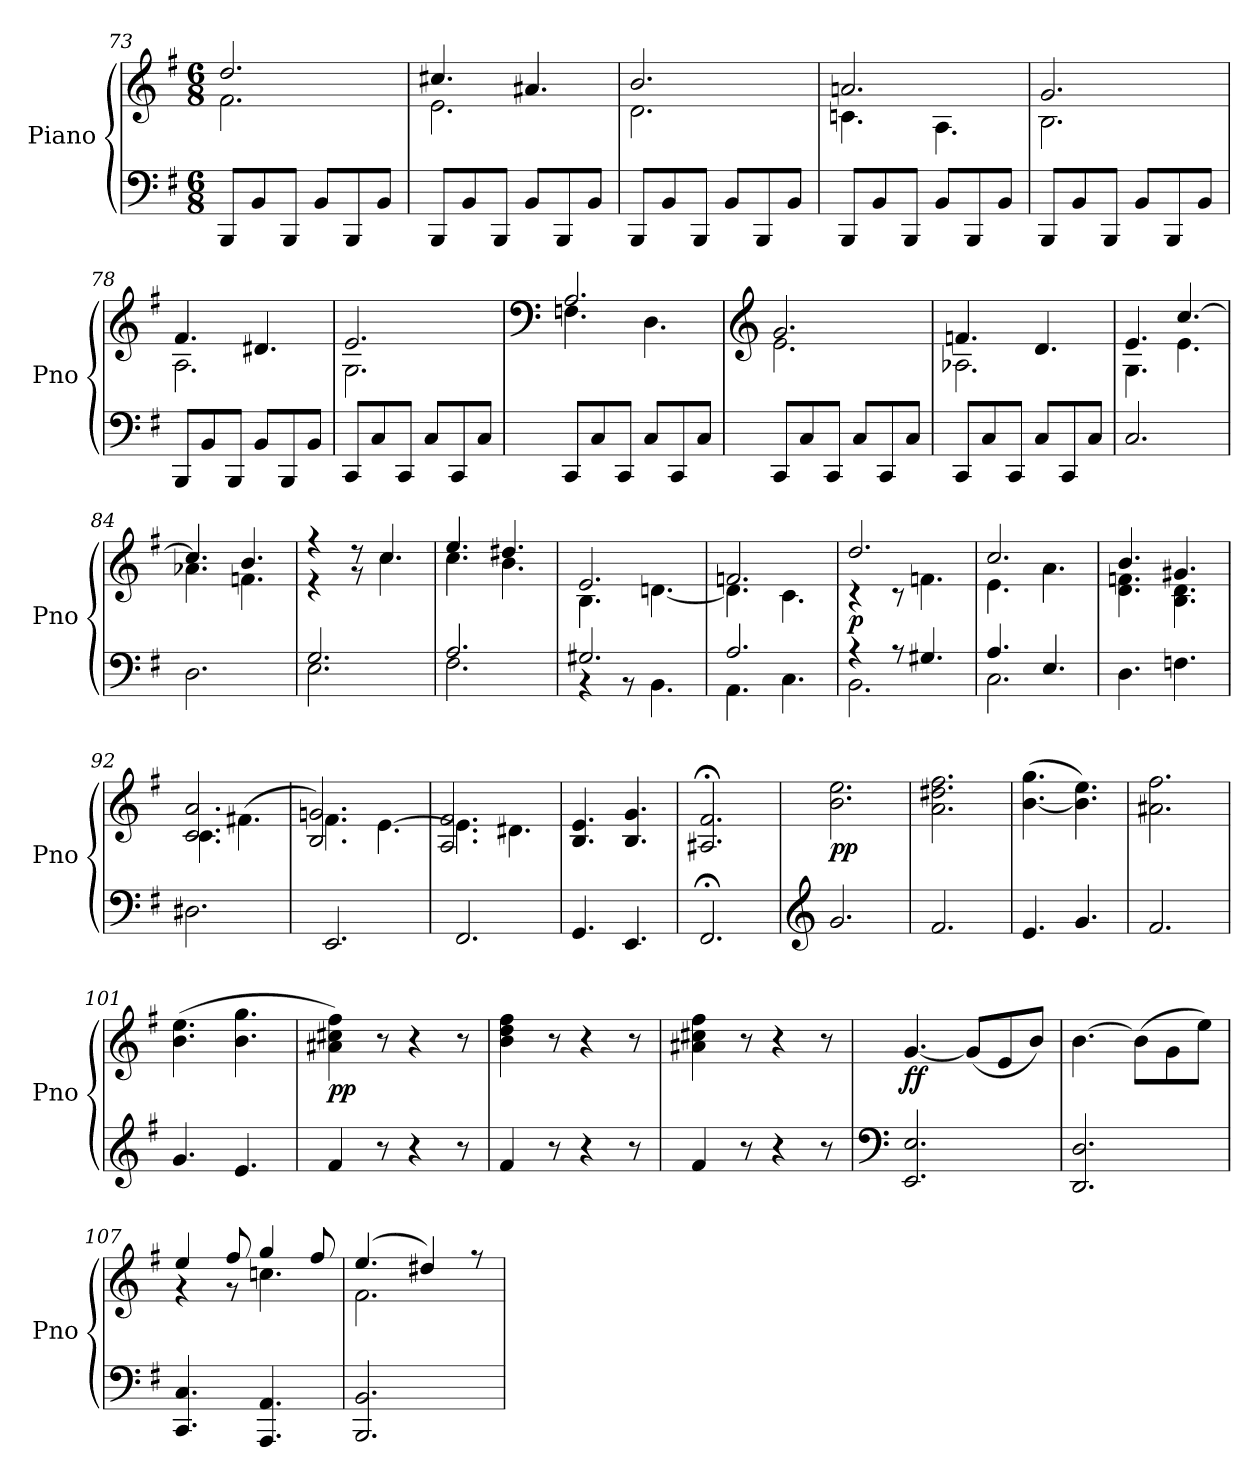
**kern	**kern	**dynam
*part1	*part1	*part1
*staff2	*staff1	*staff1/2
*I"Piano	*	*
*I'Pno	*	*
*clefF4	*clefG2	*
*k[f#]	*k[f#]	*
*e:	*e:	*
*M6/8	*M6/8	*
=73	=73	=73
*	*^	*
8BBB/L	2.dd/	2.f#\	.
8BB/	.	.	.
8BBB/J	.	.	.
8BB/L	.	.	.
8BBB/	.	.	.
8BB/J	.	.	.
=74	=74	=74	=74
8BBB/L	4.cc#X/	2.e\	.
8BB/	.	.	.
8BBB/J	.	.	.
8BB/L	4.a#X/	.	.
8BBB/	.	.	.
8BB/J	.	.	.
=75	=75	=75	=75
8BBB/L	2.b/	2.d\	.
8BB/	.	.	.
8BBB/J	.	.	.
8BB/L	.	.	.
8BBB/	.	.	.
8BB/J	.	.	.
=76	=76	=76	=76
8BBB/L	2.an/	4.cn\	.
8BB/	.	.	.
8BBB/J	.	.	.
8BB/L	.	4.A\	.
8BBB/	.	.	.
8BB/J	.	.	.
!!LO:LB:g=z	!!
=77	=77	=77	=77
8BBB/L	2.g/	2.B\	.
8BB/	.	.	.
8BBB/J	.	.	.
8BB/L	.	.	.
8BBB/	.	.	.
8BB/J	.	.	.
=78	=78	=78	=78
8BBB/L	4.f#/	2.A\	.
8BB/	.	.	.
8BBB/J	.	.	.
8BB/L	4.d#X/	.	.
8BBB/	.	.	.
8BB/J	.	.	.
=79	=79	=79	=79
8CC/L	2.e/	2.G\	.
8C/	.	.	.
8CC/J	.	.	.
8C/L	.	.	.
8CC/	.	.	.
8C/J	.	.	.
=80	=80	=80	=80
*	*clefF4	*	*
8CC/L	2.A/	4.Fn\	.
8C/	.	.	.
8CC/J	.	.	.
8C/L	.	4.D\	.
8CC/	.	.	.
8C/J	.	.	.
=81	=81	=81	=81
*	*clefG2	*	*
8CC/L	2.g/	2.e\	.
8C/	.	.	.
8CC/J	.	.	.
8C/L	.	.	.
8CC/	.	.	.
8C/J	.	.	.
=82	=82	=82	=82
8CC/L	4.fn/	2.A-X\	.
8C/	.	.	.
8CC/J	.	.	.
8C/L	4.d/	.	.
8CC/	.	.	.
8C/J	.	.	.
=83	=83	=83	=83
2.C/	4.e/	4.G\	.
.	[4.cc/	4.e\	.
=84	=84	=84	=84
2.D\	4.cc/]	4.a-X\	.
.	4.b/	4.fn\	.
!!LO:LB:g=z	!!
=85	=85	=85	=85
*^	*	*	*
2.G/	2.E\	4r	4r	.
.	.	8r	8r	.
.	.	4.cc/	4.cc\	.
=86	=86	=86	=86	=86
2.A/	2.F#\	4.ee/	4.cc\	.
.	.	4.dd#X/	4.b\	.
=87	=87	=87	=87	=87
2.G#X/	4r	2.e/	4.B\	.
.	8r	.	.	.
.	4.BB\	.	[4.dn\	.
=88	=88	=88	=88	=88
2.A/	4.AA\	2.fn/	4.d\]	.
.	4.C\	.	4.c\	.
=89	=89	=89	=89	=89
!	!	!	!	!LO:DY:b
4r	2.BB\	2.dd/	4r	p
8r	.	.	8r	.
4.G#X/	.	.	4.fn\	.
=90	=90	=90	=90	=90
4.A/	2.C\	2.cc/	4.e\	.
4.E/	.	.	4.a\	.
*v	*v	*	*	*
=91	=91	=91	=91
4.D\	4.b/	4.d\ 4.fn\	.
4.Fn\	4.g#X/	4.B\ 4.d\	.
=92	=92	=92	=92
2.D#X\	2.c/ 2.a/	4.c\	.
.	.	(<4.f#X\	.
=93	=93	=93	=93
2.EE/	4.f#\	2.B/ 2.gn/)	.
.	[4.e\	.	.
=94	=94	=94	=94
2.FF#/	4.e\]	2.A/ 2.f#/	.
.	4.d#X\	.	.
*	*v	*v	*
!!LO:LB:g=z
=95	=95	=95
4.GG/	4.B/ 4.e/	.
4.EE/	4.B/ 4.g/	.
=96	=96	=96
2.FF#;/	2.A#X/; 2.f#/;	.
=97	=97	=97
*clefG2	*	*
!	!	!LO:DY:b
2.g/	2.b\ 2.ee\	pp
=98	=98	=98
2.f#/	2.a\ 2.dd#X\ 2.ff#\	.
=99	=99	=99
4.e/	(<[4.b\ 4.gg\	.
4.g/	4.b\] 4.ee\)	.
=100	=100	=100
2.f#/	2.a#X\ 2.ff#\	.
=101	=101	=101
4.g/	(>4.b\ 4.ee\	.
4.e/	4.b\ 4.gg\	.
=102	=102	=102
!	!	!LO:DY:b
4f#/	4a#X\ 4cc#X\ 4ff#\)	pp
8r	8r	.
4r	4r	.
8r	8r	.
=103	=103	=103
4f#/	4b\ 4dd\ 4ff#\	.
8r	8r	.
4r	4r	.
8r	8r	.
=104	=104	=104
4f#/	4a#X\ 4cc#X\ 4ff#\	.
8r	8r	.
4r	4r	.
8r	8r	.
=105	=105	=105
*clefF4	*	*
!	!	!LO:DY:b
2.EE/ 2.E/	[4.g/	ff
.	(<8g/L]	.
.	8e/	.
.	8b/J)	.
!!LO:LB:g=z
=106	=106	=106
2.DD/ 2.D/	[4.b\	.
.	(>8b\L]	.
.	8g\	.
.	8ee\J)	.
=107	=107	=107
*	*^	*
4.CC/ 4.C/	4ee/	4r	.
.	8ff#/	8r	.
4.AAA/ 4.AA/	4gg/	4.ccn\	.
.	8ff#/	.	.
=108	=108	=108	=108
2.BBB/ 2.BB/	(>4.ee/	2.f#\	.
.	4dd#X/)	.	.
.	8r	.	.
*	*v	*v	*
=	=	=
*-	*-	*-
